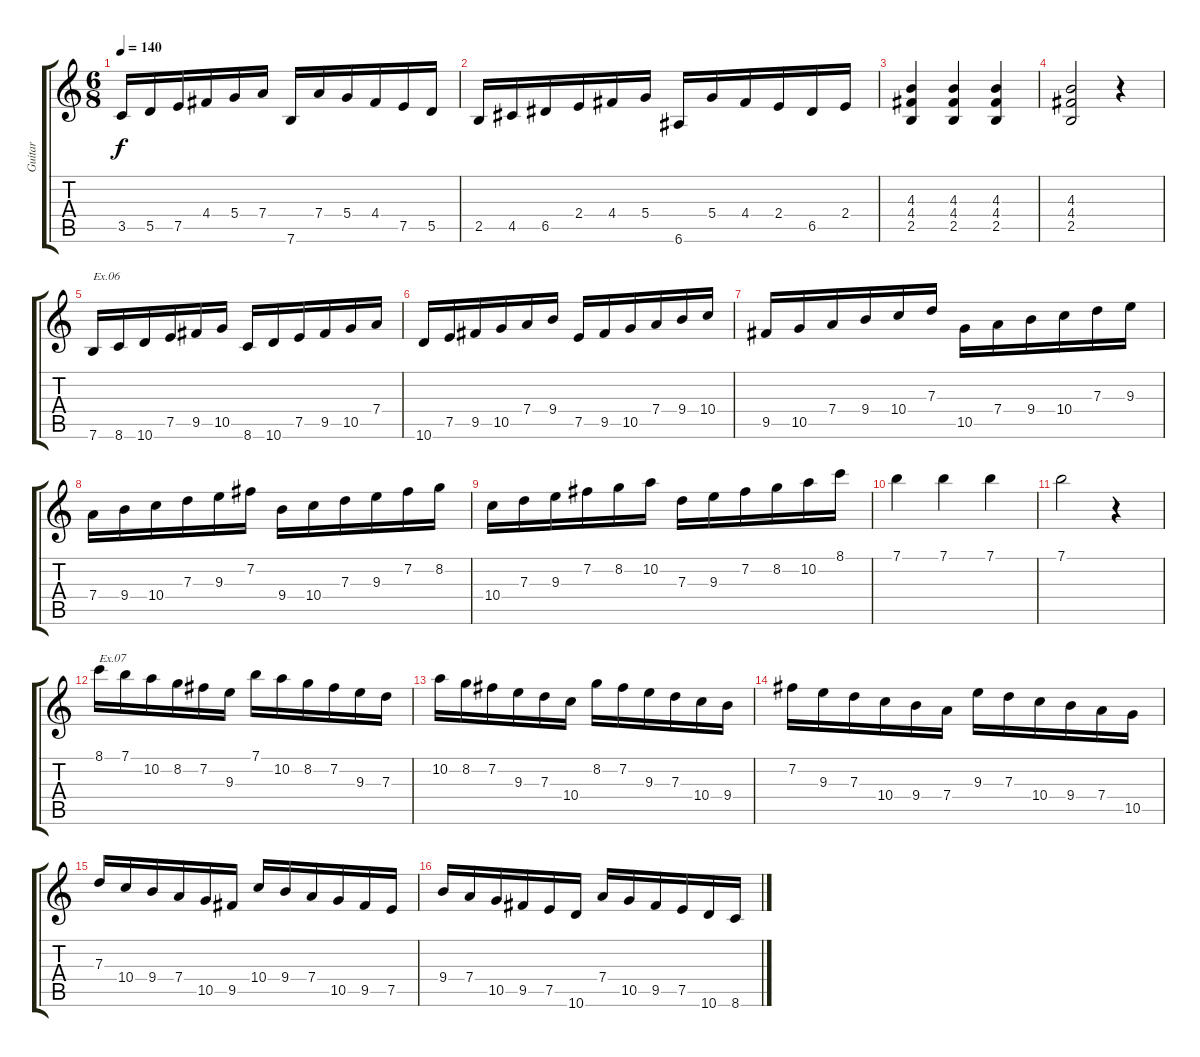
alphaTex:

\track ("Guitar" "Guitar") {instrument distortionguitar}
\staff {score tabs}
\tuning (E4 B3 G3 D3 A2 E2) {hide}
\ts (6 8)
\tempo 140
\clef g2
\ks c
3.5.16{dy f} 5.5.16 7.5.16 4.4.16 5.4.16 7.4.16 7.6.16 7.4.16 5.4.16 4.4.16 7.5.16 5.5.16 |
2.5.16 4.5.16 6.5.16 2.4.16 4.4.16 5.4.16 6.6.16 5.4.16 4.4.16 2.4.16 6.5.16 2.4.16 |
(4.3 4.4 2.5).4 (4.3 4.4 2.5).4 (4.3 4.4 2.5).4 |
(4.3 4.4 2.5).2 r.4 |
7.6.16{txt "Ex.06"} 8.6.16 10.6.16 7.5.16 9.5.16 10.5.16 8.6.16 10.6.16 7.5.16 9.5.16 10.5.16 7.4.16 |
10.6.16 7.5.16 9.5.16 10.5.16 7.4.16 9.4.16 7.5.16 9.5.16 10.5.16 7.4.16 9.4.16 10.4.16 |
9.5.16 10.5.16 7.4.16 9.4.16 10.4.16 7.3.16 10.5.16 7.4.16 9.4.16 10.4.16 7.3.16 9.3.16 |
7.4.16 9.4.16 10.4.16 7.3.16 9.3.16 7.2.16 9.4.16 10.4.16 7.3.16 9.3.16 7.2.16 8.2.16 |
10.4.16 7.3.16 9.3.16 7.2.16 8.2.16 10.2.16 7.3.16 9.3.16 7.2.16 8.2.16 10.2.16 8.1.16 |
7.1.4 7.1.4 7.1.4 |
7.1.2 r.4 |
8.1.16{txt "Ex.07"} 7.1.16 10.2.16 8.2.16 7.2.16 9.3.16 7.1.16 10.2.16 8.2.16 7.2.16 9.3.16 7.3.16 |
10.2.16 8.2.16 7.2.16 9.3.16 7.3.16 10.4.16 8.2.16 7.2.16 9.3.16 7.3.16 10.4.16 9.4.16 |
7.2.16 9.3.16 7.3.16 10.4.16 9.4.16 7.4.16 9.3.16 7.3.16 10.4.16 9.4.16 7.4.16 10.5.16 |
7.3.16 10.4.16 9.4.16 7.4.16 10.5.16 9.5.16 10.4.16 9.4.16 7.4.16 10.5.16 9.5.16 7.5.16 |
9.4.16 7.4.16 10.5.16 9.5.16 7.5.16 10.6.16 7.4.16 10.5.16 9.5.16 7.5.16 10.6.16 8.6.16
